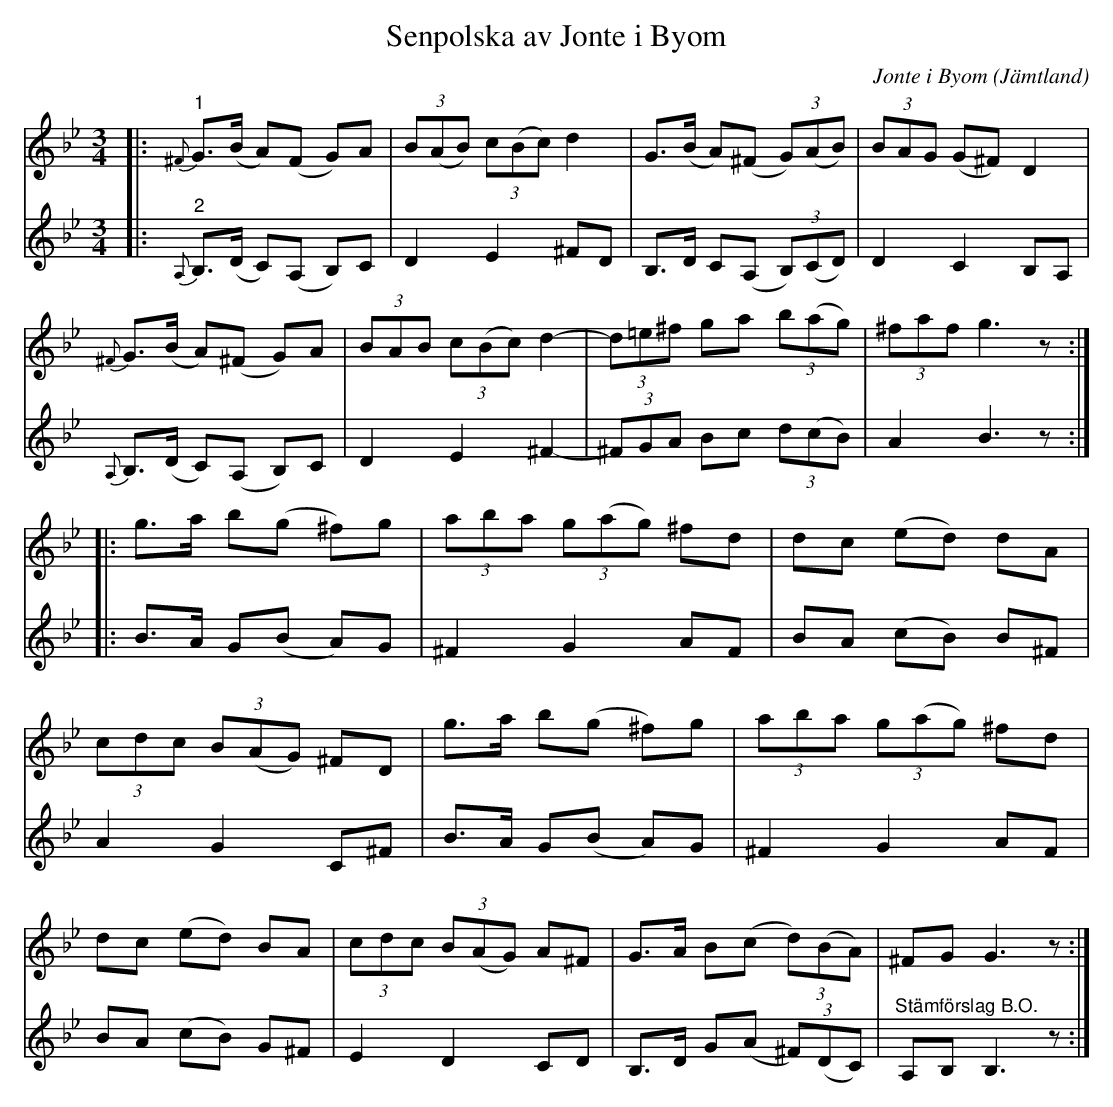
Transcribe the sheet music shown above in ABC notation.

X:1
T:Senpolska av Jonte i Byom
C:Jonte i Byom
O:Jämtland
L:1/8
M:3/4
K:Gm
V:1
|:"^1"{^F} G>(B A)(F G)A | (3B(AB) (3c(Bc) d2 | G>(B A)(^F (3G)(AB) | (3BAG (G^F) D2 |
{^F} G>(B A)(^F G)A | (3BAB (3c(Bc) d2- | (3d=e^f ga (3b(ag) | (3^faf g3 z ::
g>a b(g ^f)g | (3aba (3g(ag) ^fd | dc (ed) dA |
(3cdc (3B(AG) ^FD | g>a b(g ^f)g | (3aba (3g(ag) ^fd |
dc (ed) BA | (3cdc (3B(AG) A^F | G>A B(c (3d)(BA) | ^FG G3 z :|
V:2
|:"^2"{A,} B,>(D C)(A, B,)C | D2 E2 ^FD | B,>D C(A, (3B,)(CD) | D2 C2 B,A, |{A,} B,>(D C)(A, B,)C |
D2 E2 ^F2- | (3^FGA Bc (3d(cB) | A2 B3 z :: B>A G(B A)G | ^F2 G2 AF | BA (cB) B^F | A2 G2 C^F |
B>A G(B A)G | ^F2 G2 AF | BA (cB) G^F | E2 D2 CD | B,>D G(A (3^F)(DC) | "^Stämförslag B.O." A,B, B,3 z :|
